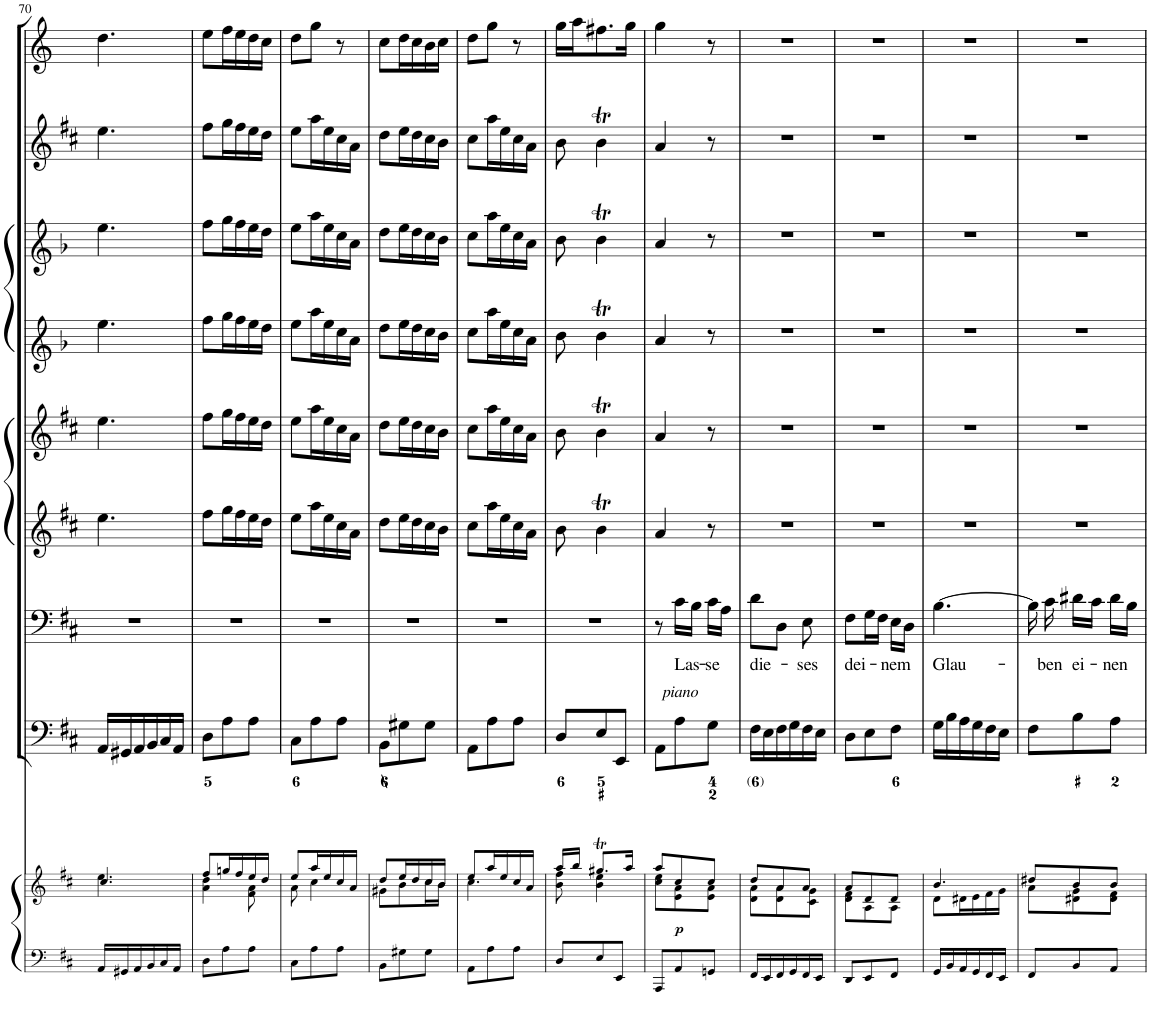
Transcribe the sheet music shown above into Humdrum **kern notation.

**kern	**kern	**dynam	**kern	**dynam	**kern	**text	**kern	**kern	**kern	**kern	**kern	**kern
*part9	*part9	*part9	*part8	*part8	*part7	*part7	*part6	*part5	*part4	*part3	*part2	*part1
*staff10	*staff9	*staff9/10	*staff8	*staff8	*staff7	*staff7	*staff6	*staff5	*staff4	*staff3	*staff2	*staff1
*I"Piano reduction	*	*	*I"Continuo	*	*I"Basso	*	*I"Violino II	*I"Violino I	*I"Oboe d'amore II	*I"Oboe d'amore I	*I"Flauto traverso	*I"Tromba
*I'Pno	*	*	*	*	*	*	*I'Vln	*I'Vln	*	*	*I'Fl	*
!!LO:PB:g=z
*clefF4	*clefG2	*	*clefF4	*	*clefF4	*	*clefG2	*clefG2	*clefG1	*clefG1	*clefG2	*clefG2
*	*	*	*	*	*	*	*	*	*Trd2c3	*Trd2c3	*	*Trd-1c-2
*k[f#c#]	*k[f#c#]	*	*k[f#c#]	*	*k[f#c#]	*	*k[f#c#]	*k[f#c#]	*k[b-]	*k[b-]	*k[f#c#]	*k[]
*M3/8	*M3/8	*	*M3/8	*	*M3/8	*	*M3/8	*M3/8	*M3/8	*M3/8	*M3/8	*M3/8
=70	=70	=70	=70	=70	=70	=70	=70	=70	=70	=70	=70	=70
*	*^	*	*	*	*	*	*	*	*	*	*	*
16AA/LL	4.cc#/	4.ee\	.	16AA/LL	.	4.r	.	4.ee\	4.ee\	4.gg\	4.gg\	4.ee\	4.dd\
16GG#X/	.	.	.	16GG#X/	.	.	.	.	.	.	.	.	.
16AA/	.	.	.	16AA/	.	.	.	.	.	.	.	.	.
16BB/	.	.	.	16BB/	.	.	.	.	.	.	.	.	.
16C#/	.	.	.	16C#/	.	.	.	.	.	.	.	.	.
16AA/JJ	.	.	.	16AA/JJ	.	.	.	.	.	.	.	.	.
=71	=71	=71	=71	=71	=71	=71	=71	=71	=71	=71	=71	=71	=71
8D\L	8ff#/L	4a\ 4dd\	.	8D\L	.	4.r	.	8ff#\L	8ff#\L	8aa\L	8aa\L	8ff#\L	8ee\L
8A\	16ggn/L	.	.	8A\	.	.	.	16gg\L	16gg\L	16bb-\L	16bb-\L	16gg\L	16ff\L
.	16ff#/	.	.	.	.	.	.	16ff#\	16ff#\	16aa\	16aa\	16ff#\	16ee\
8A\J	16ee/	8f#\ 8a\	.	8A\J	.	.	.	16ee\	16ee\	16gg\	16gg\	16ee\	16dd\
.	16dd/JJ	.	.	.	.	.	.	16dd\JJ	16dd\JJ	16ff\JJ	16ff\JJ	16dd\JJ	16cc\JJ
=72	=72	=72	=72	=72	=72	=72	=72	=72	=72	=72	=72	=72	=72
8C#\L	8ee/L	8a\	.	8C#\L	.	4.r	.	8ee\L	8ee\L	8gg\L	8gg\L	8ee\L	8dd\L
8A\	16aa/L	4cc#\	.	8A\	.	.	.	16aa\L	16aa\L	16ccc\L	16ccc\L	16aa\L	8gg\J
.	16ee/	.	.	.	.	.	.	16ee\	16ee\	16gg\	16gg\	16ee\	.
8A\J	16cc#/	.	.	8A\J	.	.	.	16cc#\	16cc#\	16ee\	16ee\	16cc#\	8r
.	16a/JJ	.	.	.	.	.	.	16a\JJ	16a\JJ	16cc\JJ	16cc\JJ	16a\JJ	.
=73	=73	=73	=73	=73	=73	=73	=73	=73	=73	=73	=73	=73	=73
8BB\L	8dd/L	8g#X\L	.	8BB\L	.	4.r	.	8dd\L	8dd\L	8ff\L	8ff\L	8dd\L	8cc\L
8G#X\	16ee/L	8b\	.	8G#X\	.	.	.	16ee\L	16ee\L	16gg\L	16gg\L	16ee\L	16dd\L
.	16dd/	.	.	.	.	.	.	16dd\	16dd\	16ff\	16ff\	16dd\	16cc\
8G#\J	16cc#/	16cc#\L	.	8G#\J	.	.	.	16cc#\	16cc#\	16ee\	16ee\	16cc#\	16b\
.	16b/JJ	16b\JJ	.	.	.	.	.	16b\JJ	16b\JJ	16dd\JJ	16dd\JJ	16b\JJ	16cc\JJ
=74	=74	=74	=74	=74	=74	=74	=74	=74	=74	=74	=74	=74	=74
8AA\L	8ee/L	4.cc#\	.	8AA\L	.	4.r	.	8cc#\L	8cc#\L	8ee\L	8ee\L	8cc#\L	8dd\L
8A\	16aa/L	.	.	8A\	.	.	.	16aa\L	16aa\L	16ccc\L	16ccc\L	16aa\L	8gg\J
.	16ee/	.	.	.	.	.	.	16ee\	16ee\	16gg\	16gg\	16ee\	.
8A\J	16cc#/	.	.	8A\J	.	.	.	16cc#\	16cc#\	16ee\	16ee\	16cc#\	8r
.	16a/JJ	.	.	.	.	.	.	16a\JJ	16a\JJ	16cc\JJ	16cc\JJ	16a\JJ	.
=75	=75	=75	=75	=75	=75	=75	=75	=75	=75	=75	=75	=75	=75
8D/L	16aa/LL	8b\ 8ff#\	.	8D/L	.	4.r	.	8b\	8b\	8dd\	8dd\	8b\	16gg\LL
.	16bb/JJ	.	.	.	.	.	.	.	.	.	.	.	16aa\J
8E/	8.gg#Xt/L	4b\ 4ee\	.	8E/	.	.	.	4bT\	4bT\	4ddT\	4ddT\	4bT\	8.ff#X\
8EE/J	.	.	.	8EE/J	.	.	.	.	.	.	.	.	.
.	16aa/Jk	.	.	.	.	.	.	.	.	.	.	.	16gg\Jk
=76	=76	=76	=76	=76	=76	=76	=76	=76	=76	=76	=76	=76	=76
8AAA/L	8aa/L	8cc#\ 8ee\L	.	8AA\L	.	8r	.	4a/	4a/	4cc/	4cc/	4a/	4gg\
!	!	!	!LO:DY:b	!	!LO:DY:a	!	!LO:LY:b	!	!	!	!	!	!
8AA/	8cc#/	8e\ 8a\	p	8A\	other-dynamics	16c#\LL	Las-	.	.	.	.	.	.
.	.	.	.	.	.	16B\JJ	.	.	.	.	.	.	.
!	!	!	!	!	!	!	!LO:LY:b	!	!	!	!	!	!
8GGn/J	8cc#/J	8e\ 8a\J	.	8G\J	.	16c#\LL	-se	8r	8r	8r	8r	8r	8r
.	.	.	.	.	.	16A\JJ	.	.	.	.	.	.	.
=77	=77	=77	=77	=77	=77	=77	=77	=77	=77	=77	=77	=77	=77
!	!	!	!	!	!	!	!LO:LY:b	!	!	!	!	!	!
16FF#/LL	8dd/L	8d\ 8a\L	.	16F#\LL	.	8d\L	die-	4.r	4.r	4.r	4.r	4.r	4.r
16EE/	.	.	.	16E\	.	.	.	.	.	.	.	.	.
16FF#/	8a/	8d\ 8a\	.	16F#\	.	8D\J	.	.	.	.	.	.	.
16GG/	.	.	.	16G\	.	.	.	.	.	.	.	.	.
!	!	!	!	!	!	!	!LO:LY:b	!	!	!	!	!	!
16FF#/	8a/J	8c#\ 8g\J	.	16F#\	.	8E\	-ses	.	.	.	.	.	.
16EE/JJ	.	.	.	16E\JJ	.	.	.	.	.	.	.	.	.
=78	=78	=78	=78	=78	=78	=78	=78	=78	=78	=78	=78	=78	=78
!	!	!	!	!	!	!	!LO:LY:b	!	!	!	!	!	!
8DD/L	8a/L	8d\ 8f#\L	.	8D\L	.	8F#\L	dei-	4.r	4.r	4.r	4.r	4.r	4.r
8EE/	8d/	8A\	.	8E\	.	16G\L	.	.	.	.	.	.	.
.	.	.	.	.	.	16F#\JJ	.	.	.	.	.	.	.
!	!	!	!	!	!	!	!LO:LY:b	!	!	!	!	!	!
8FF#/J	8d/J	8A\J	.	8F#\J	.	16E\LL	-nem	.	.	.	.	.	.
.	.	.	.	.	.	16D\JJ	.	.	.	.	.	.	.
=79	=79	=79	=79	=79	=79	=79	=79	=79	=79	=79	=79	=79	=79
!	!	!	!	!	!	!	!LO:LY:b	!	!	!	!	!	!
16GG/LL	4.b/	8d\L	.	16G\LL	.	[4.B\	Glau-	4.r	4.r	4.r	4.r	4.r	4.r
16BB/	.	.	.	16B\	.	.	.	.	.	.	.	.	.
16AA/	.	16d#X\L	.	16A\	.	.	.	.	.	.	.	.	.
16GG/	.	16e\	.	16G\	.	.	.	.	.	.	.	.	.
16FF#/	.	16f#\	.	16F#\	.	.	.	.	.	.	.	.	.
16EE/JJ	.	16g\JJ	.	16E\JJ	.	.	.	.	.	.	.	.	.
=80	=80	=80	=80	=80	=80	=80	=80	=80	=80	=80	=80	=80	=80
8FF#/L	8dd#X/L	8a\L	.	8F#\L	.	16B\]	.	4.r	4.r	4.r	4.r	4.r	4.r
!	!	!	!	!	!	!	!LO:LY:b	!	!	!	!	!	!
.	.	.	.	.	.	16c#\	-ben	.	.	.	.	.	.
!	!	!	!	!	!	!	!LO:LY:b	!	!	!	!	!	!
8BB/	8b/	8d#X\ 8g\	.	8B\	.	16d#X\LL	ei-	.	.	.	.	.	.
.	.	.	.	.	.	16c#\JJ	.	.	.	.	.	.	.
!	!	!	!	!	!	!	!LO:LY:b	!	!	!	!	!	!
8AA/J	8b/J	8d#\ 8f#\J	.	8A\J	.	16d#\LL	-nen	.	.	.	.	.	.
.	.	.	.	.	.	16B\JJ	.	.	.	.	.	.	.
*	*v	*v	*	*	*	*	*	*	*	*	*	*	*
=	=	=	=	=	=	=	=	=	=	=	=	=
*-	*-	*-	*-	*-	*-	*-	*-	*-	*-	*-	*-	*-
